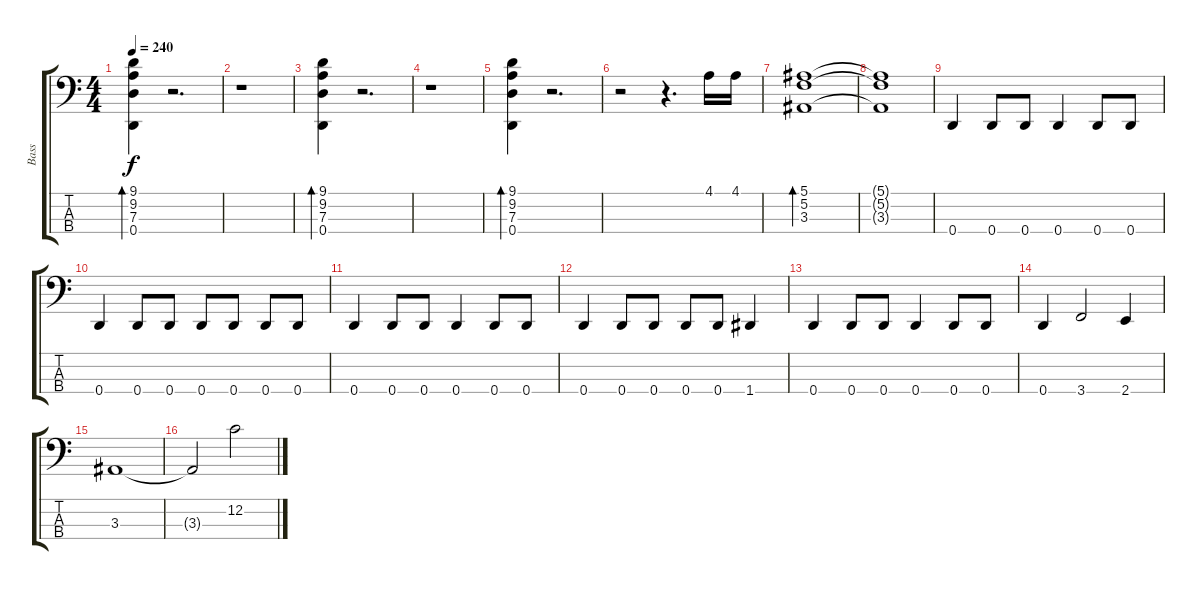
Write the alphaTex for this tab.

\track ("Bass" "Bass") {instrument electricbasspick}
\staff {score tabs}
\tuning (F2 C2 G1 D1) {hide}
\ts (4 4)
\tempo 240
\clef f4
\ks c
(9.1 9.2 7.3 0.4).4{bd 120 dy f} r.2{d} |
r.1 |
(9.1 9.2 7.3 0.4).4{bd 120} r.2{d} |
r.1 |
(9.1 9.2 7.3 0.4).4{bd 120} r.2{d} |
r.2 r.4{d} 4.1.16 4.1.16 |
(5.1 5.2 3.3).1{bd 120} |
(5.1{t} 5.2{t} 3.3{t}).1 |
0.4.4 0.4.8 0.4.8 0.4.4 0.4.8 0.4.8 |
0.4.4 0.4.8 0.4.8 0.4.8 0.4.8 0.4.8 0.4.8 |
0.4.4 0.4.8 0.4.8 0.4.4 0.4.8 0.4.8 |
0.4.4 0.4.8 0.4.8 0.4.8 0.4.8 1.4.4 |
0.4.4 0.4.8 0.4.8 0.4.4 0.4.8 0.4.8 |
0.4.4 3.4.2 2.4.4 |
3.3.1 |
3.3{t}.2 12.2{ss}.2
